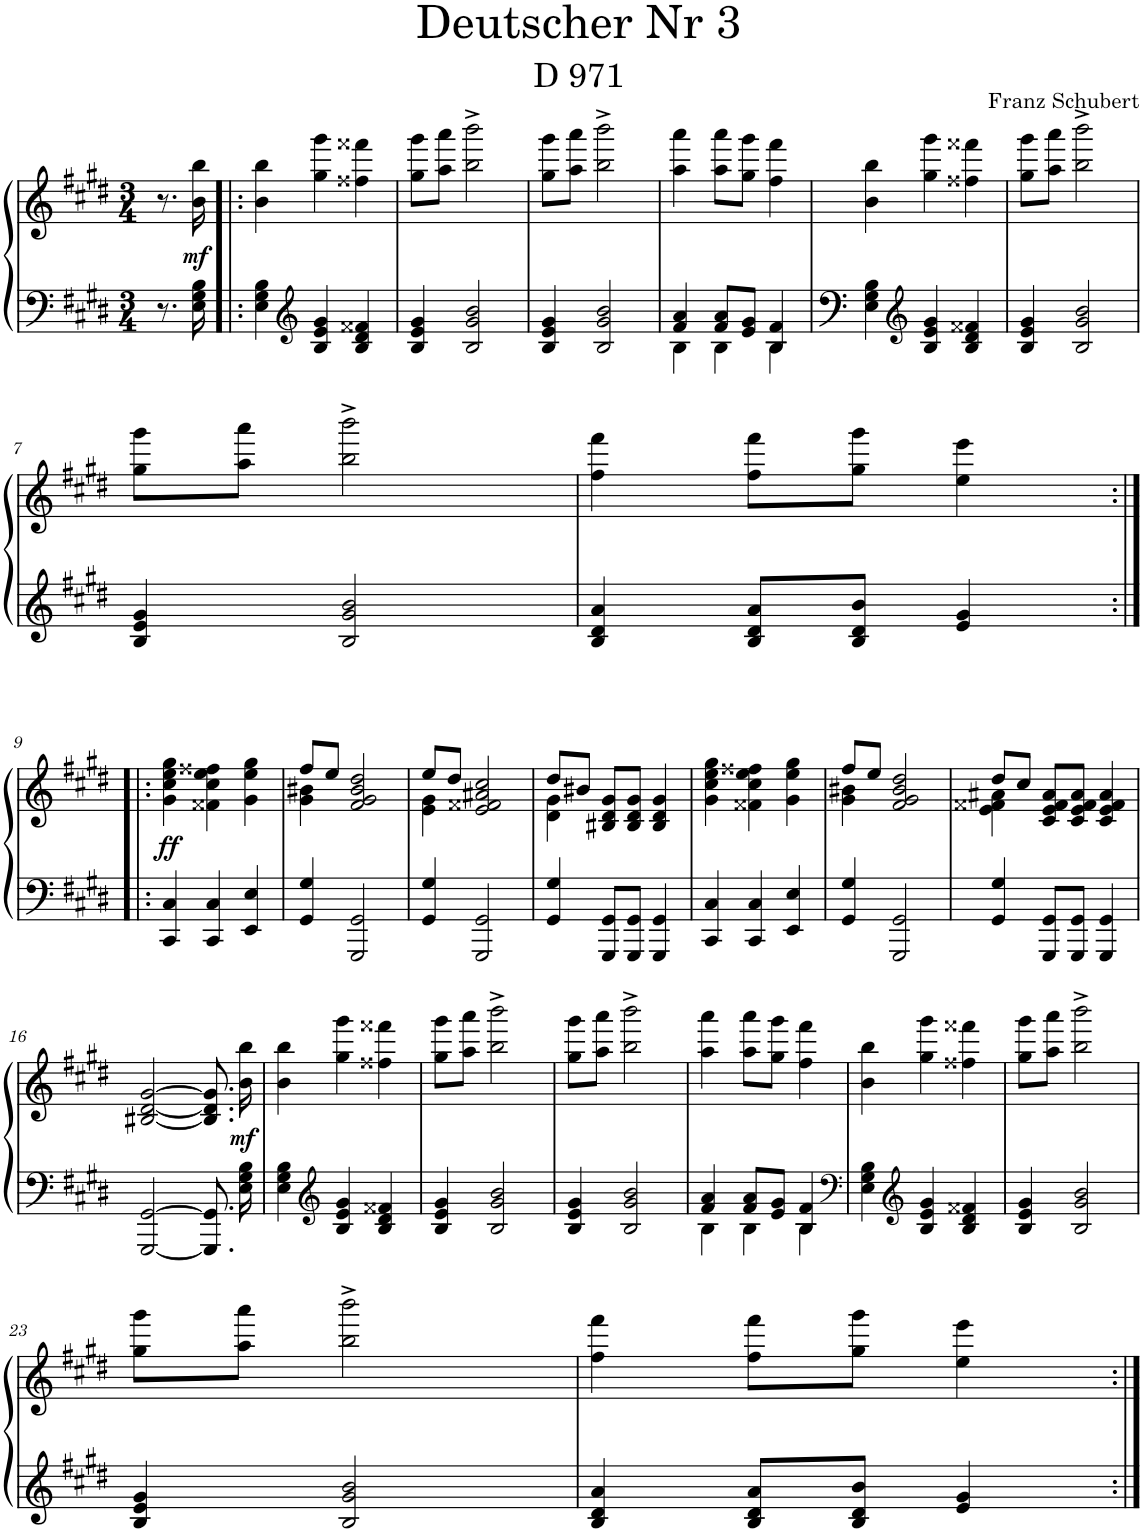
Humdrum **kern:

**kern	**kern	**dynam
*part1	*part1	*part1
*staff2	*staff1	*staff1/2
*I"Piano	*	*
*I'Pno.	*	*
*clefF4	*clefG2	*
*k[f#c#g#d#]	*k[f#c#g#d#]	*
*M3/4	*M3/4	*
=	=	=
8.r	8.r	.
!	!	!LO:DY:b
16E\ 16G#\ 16B\	16b\ 16bb\	mf
=1!|:	=1!|:	=1!|:
4E\ 4G#\ 4B\	4b\ 4bb\	.
*clefG2	*	*
4B/ 4e/ 4g#/	4gg#\ 4ggg#\	.
4B/ 4d#/ 4f##X/	4ff##X\ 4fff##X\	.
=2	=2	=2
4B/ 4e/ 4g#/	8gg#\ 8ggg#\L	.
.	8aa\ 8aaa\J	.
2B/ 2g#/ 2b/	2bb\^ 2bbb\^	.
=3	=3	=3
4B/ 4e/ 4g#/	8gg#\ 8ggg#\L	.
.	8aa\ 8aaa\J	.
2B/ 2g#/ 2b/	2bb\^ 2bbb\^	.
=4	=4	=4
*^	*	*
4f#/ 4a/	4B\	4aa\ 4aaa\	.
8f#/ 8a/L	4B\	8aa\ 8aaa\L	.
8e/ 8g#/J	.	8gg#\ 8ggg#\J	.
4B/ 4f#/	4B\	4ff#\ 4fff#\	.
*v	*v	*	*
=5	=5	=5
4E\ 4G#\ 4B\	4b\ 4bb\	.
*clefG2	*	*
4B/ 4e/ 4g#/	4gg#\ 4ggg#\	.
4B/ 4d#/ 4f##X/	4ff##X\ 4fff##X\	.
=6	=6	=6
4B/ 4e/ 4g#/	8gg#\ 8ggg#\L	.
.	8aa\ 8aaa\J	.
2B/ 2g#/ 2b/	2bb\^ 2bbb\^	.
!!LO:LB:g=z
=7	=7	=7
4B/ 4e/ 4g#/	8gg#\ 8ggg#\L	.
.	8aa\ 8aaa\J	.
2B/ 2g#/ 2b/	2bb\^ 2bbb\^	.
=8	=8	=8
4B/ 4d#/ 4a/	4ff#\ 4fff#\	.
8B/ 8d#/ 8a/L	8ff#\ 8fff#\L	.
8B/ 8d#/ 8b/J	8gg#\ 8ggg#\J	.
4e/ 4g#/	4ee\ 4eee\	.
!!LO:LB:g=z
=9:|!|:	=9:|!|:	=9:|!|:
!	!	!LO:DY:b
4CC#/ 4C#/	4g#\ 4cc#\ 4ee\ 4gg#\	ff
4CC#/ 4C#/	4f##X\ 4cc#\ 4ee\ 4ff##X\	.
4EE/ 4E/	4g#\ 4ee\ 4gg#\	.
=10	=10	=10
*	*^	*
4GG#/ 4G#/	8ff#/L	4g#\ 4b#X\	.
.	8ee/J	.	.
2GGG#/ 2GG#/	2f#/ 2g#/ 2b#/ 2dd#/	2ryy	.
=11	=11	=11	=11
4GG#/ 4G#/	8ee/L	4e\ 4g#\	.
.	8dd#/J	.	.
2GGG#/ 2GG#/	2e/ 2f##X/ 2a#X/ 2cc#/	2ryy	.
=12	=12	=12	=12
4GG#/ 4G#/	8dd#/L	4d#\ 4g#\	.
.	8b#X/J	.	.
8GGG#/ 8GG#/L	8B#X/ 8d#/ 8g#/L	2ryy	.
8GGG#/ 8GG#/J	8B#/ 8d#/ 8g#/J	.	.
4GGG#/ 4GG#/	4B#/ 4d#/ 4g#/	.	.
*	*v	*v	*
=13	=13	=13
4CC#/ 4C#/	4g#\ 4cc#\ 4ee\ 4gg#\	.
4CC#/ 4C#/	4f##X\ 4cc#\ 4ee\ 4ff##X\	.
4EE/ 4E/	4g#\ 4ee\ 4gg#\	.
=14	=14	=14
*	*^	*
4GG#/ 4G#/	8ff#/L	4g#\ 4b#X\	.
.	8ee/J	.	.
2GGG#/ 2GG#/	2f#/ 2g#/ 2b#/ 2dd#/	2ryy	.
=15	=15	=15	=15
4GG#/ 4G#/	8dd#/L	4e\ 4f##X\ 4a#X\	.
.	8cc#/J	.	.
8GGG#/ 8GG#/L	8c#/ 8e/ 8f##/ 8a#/L	2ryy	.
8GGG#/ 8GG#/J	8c#/ 8e/ 8f##/ 8a#/J	.	.
4GGG#/ 4GG#/	4c#/ 4e/ 4f##/ 4a#/	.	.
*	*v	*v	*
!!LO:LB:g=z
=16	=16	=16
[2GGG#/ [2GG#/	[2B#X/ [2d#/ [2g#/	.
8.GGG#/] 8.GG#/]	8.B#/] 8.d#/] 8.g#/]	.
!	!	!LO:DY:b
16E\ 16G#\ 16B\	16b\ 16bb\	mf
=17	=17	=17
4E\ 4G#\ 4B\	4b\ 4bb\	.
*clefG2	*	*
4B/ 4e/ 4g#/	4gg#\ 4ggg#\	.
4B/ 4d#/ 4f##X/	4ff##X\ 4fff##X\	.
=18	=18	=18
4B/ 4e/ 4g#/	8gg#\ 8ggg#\L	.
.	8aa\ 8aaa\J	.
2B/ 2g#/ 2b/	2bb\^ 2bbb\^	.
=19	=19	=19
4B/ 4e/ 4g#/	8gg#\ 8ggg#\L	.
.	8aa\ 8aaa\J	.
2B/ 2g#/ 2b/	2bb\^ 2bbb\^	.
=20	=20	=20
*^	*	*
4f#/ 4a/	4B\	4aa\ 4aaa\	.
8f#/ 8a/L	4B\	8aa\ 8aaa\L	.
8e/ 8g#/J	.	8gg#\ 8ggg#\J	.
4B/ 4f#/	4B\	4ff#\ 4fff#\	.
*v	*v	*	*
=21	=21	=21
*clefF4	*	*
4E\ 4G#\ 4B\	4b\ 4bb\	.
*clefG2	*	*
4B/ 4e/ 4g#/	4gg#\ 4ggg#\	.
4B/ 4d#/ 4f##X/	4ff##X\ 4fff##X\	.
=22	=22	=22
4B/ 4e/ 4g#/	8gg#\ 8ggg#\L	.
.	8aa\ 8aaa\J	.
2B/ 2g#/ 2b/	2bb\^ 2bbb\^	.
!!LO:LB:g=z
=23	=23	=23
4B/ 4e/ 4g#/	8gg#\ 8ggg#\L	.
.	8aa\ 8aaa\J	.
2B/ 2g#/ 2b/	2bb\^ 2bbb\^	.
=24	=24	=24
4B/ 4d#/ 4a/	4ff#\ 4fff#\	.
8B/ 8d#/ 8a/L	8ff#\ 8fff#\L	.
8B/ 8d#/ 8b/J	8gg#\ 8ggg#\J	.
4e/ 4g#/	4ee\ 4eee\	.
=:|!	=:|!	=:|!
*-	*-	*-
